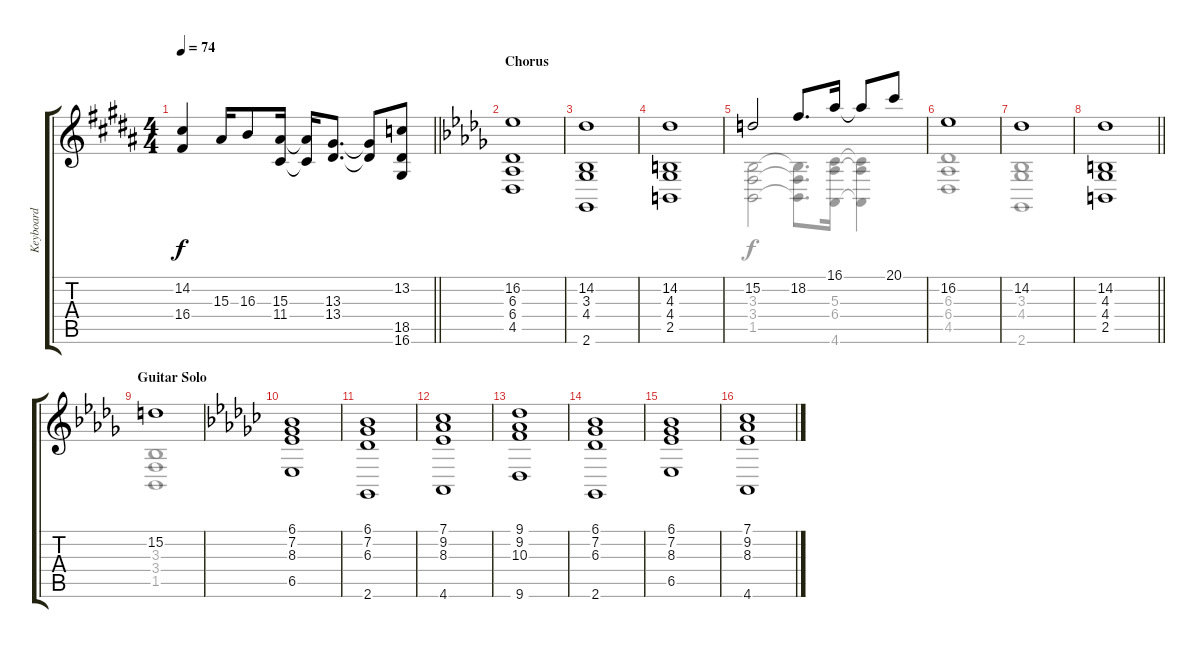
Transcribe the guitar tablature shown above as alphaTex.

\track ("Keyboard" "Keyboard") {instrument stringensemble1}
\staff {score tabs}
\tuning (E4 B3 G3 D3 A2 E2) {hide}
\voice
\ts (4 4)
\tempo 74
\clef g2
\barLineRight lightlight
\ks g#minor
(14.2 16.4).4{dy f} 15.3.16 16.3.8 (15.3 11.4).16 (15.3{t} 11.4{t}).16 (13.3 13.4).8{d} (13.3{t} 13.4{t}).8 (13.2 18.5 16.6).8 |
\section ("" "Chorus")
\ks db
(16.2 6.3 6.4 4.5).1 |
(14.2 3.3 4.4 2.6).1 |
(14.2 4.3 4.4 2.5).1 |
15.2.2 18.2.8{d} 16.1.16 16.1{t}.8 20.1.8 |
16.2.1 |
14.2.1 |
\barLineRight lightlight
(14.2 4.3 4.4 2.5).1 |
\section ("" "Guitar Solo")
15.2.1 |
\ks ebminor
(6.1 7.2 8.3 6.5).1 |
(6.1 7.2 6.3 2.6).1 |
(7.1 9.2 8.3 4.6).1 |
(9.1 9.2 10.3 9.6).1 |
(6.1 7.2 6.3 2.6).1 |
(6.1 7.2 8.3 6.5).1 |
(7.1 9.2 8.3 4.6).1
\voice
\clef g2
\ottava regular
\simile none
\barLineRight lightlight
\ks g#minor
|
\ks db
|
|
|
(3.3 3.4 1.5).2 (3.3{t} 3.4{t} 1.5{t}).8{d} (5.3 6.4 4.6).16 (5.3{t} 6.4{t} 4.6{t}).4 |
(6.3 6.4 4.5).1 |
(3.3 4.4 2.6).1 |
\barLineRight lightlight
|
(3.3 3.4 1.5).1 |
\ks ebminor
|
|
|
|
|
|
